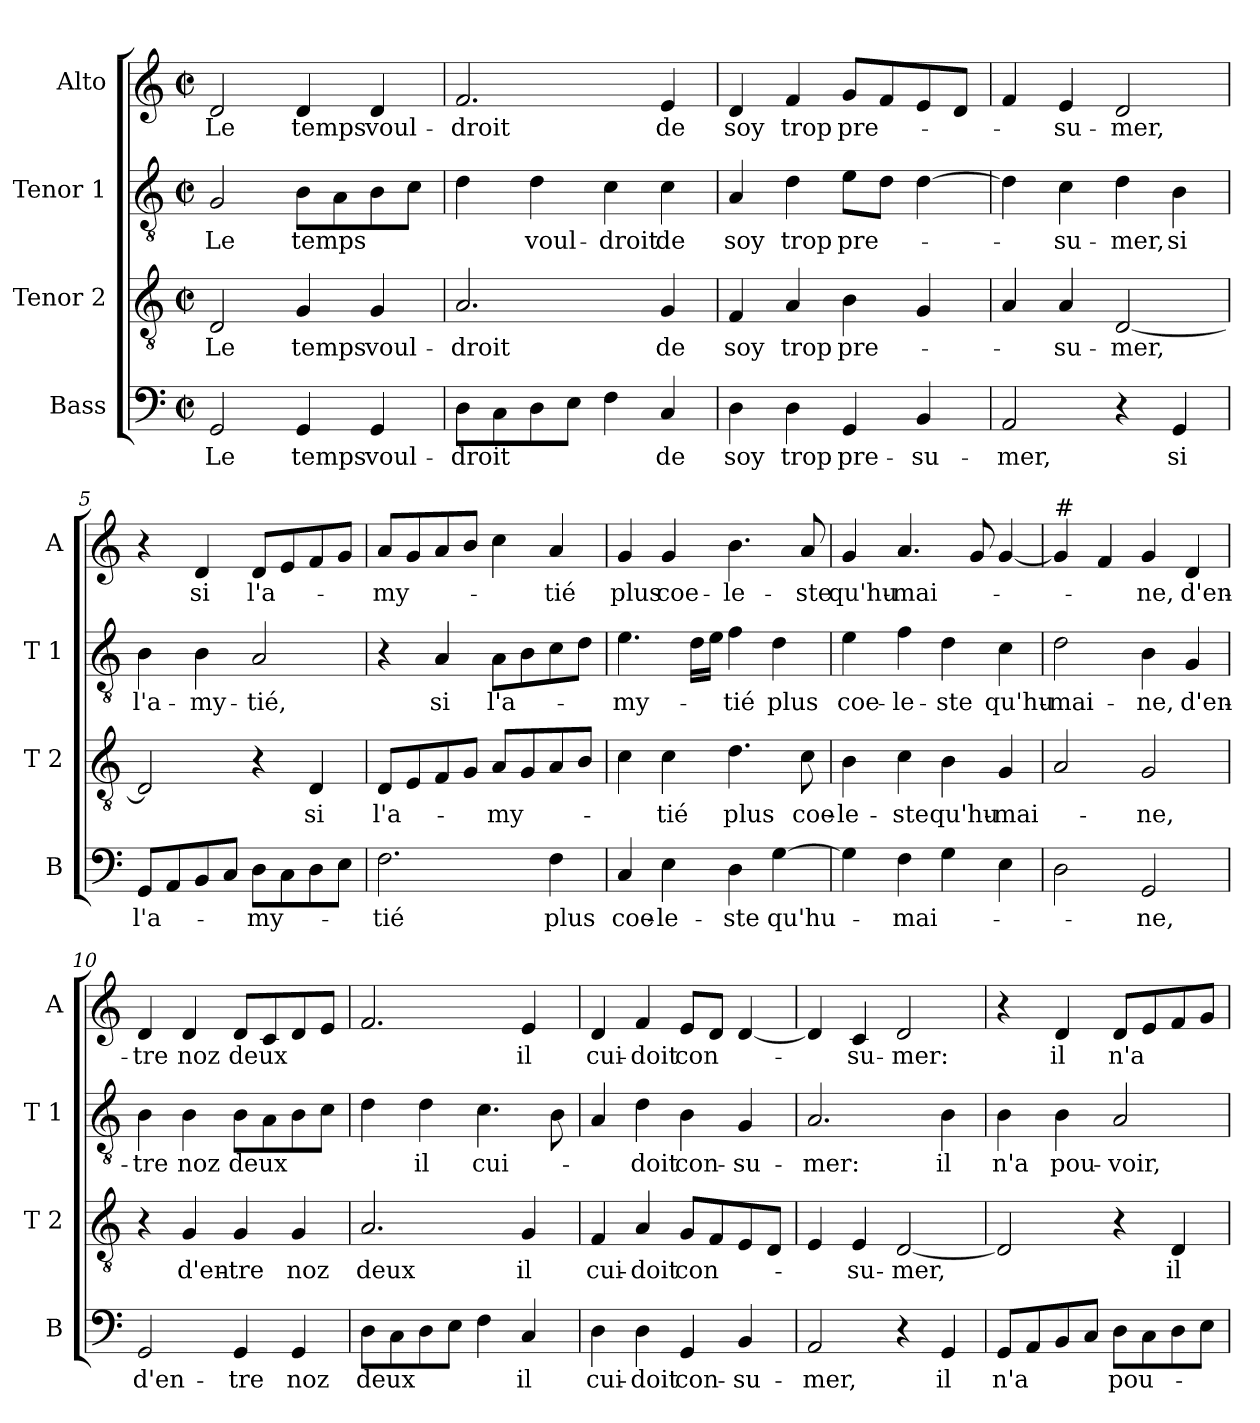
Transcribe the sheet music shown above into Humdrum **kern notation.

**kern	**text	**kern	**text	**kern	**text	**kern	**text
*part4	*part4	*part3	*part3	*part2	*part2	*part1	*part1
*staff4	*staff4	*staff3	*staff3	*staff2	*staff2	*staff1	*staff1
*I"Bass	*	*I"Tenor 2	*	*I"Tenor 1	*	*I"Alto	*
*I'B	*	*I'T 2	*	*I'T 1	*	*I'A	*
*clefF4	*	*clefGv2	*	*clefGv2	*	*clefG2	*
*k[]	*	*k[]	*	*k[]	*	*k[]	*
*C:	*	*C:	*	*C:	*	*C:	*
*M2/2	*	*M2/2	*	*M2/2	*	*M2/2	*
*met(c|)	*	*met(c|)	*	*met(c|)	*	*met(c|)	*
=1	=1	=1	=1	=1	=1	=1	=1
!	!LO:LY:b	!	!LO:LY:b	!	!LO:LY:b	!	!LO:LY:b
2GG/	Le	2D/	Le	2G/	Le	2d/	Le
!	!LO:LY:b	!	!LO:LY:b	!	!LO:LY:b	!	!LO:LY:b
4GG/	temps	4G/	temps	8B\L	temps	4d/	temps
.	.	.	.	8A\	.	.	.
!	!LO:LY:b	!	!LO:LY:b	!	!	!	!LO:LY:b
4GG/	voul-	4G/	voul-	8B\	.	4d/	voul-
.	.	.	.	8c\J	.	.	.
=2	=2	=2	=2	=2	=2	=2	=2
!	!LO:LY:b	!	!LO:LY:b	!	!	!	!LO:LY:b
8D\L	-droit	2.A/	-droit	4d\	.	2.f/	-droit
8C\	.	.	.	.	.	.	.
!	!	!	!	!	!LO:LY:b	!	!
8D\	.	.	.	4d\	voul-	.	.
8E\J	.	.	.	.	.	.	.
!	!	!	!	!	!LO:LY:b	!	!
4F\	.	.	.	4c\	-droit	.	.
!	!LO:LY:b	!	!LO:LY:b	!	!LO:LY:b	!	!LO:LY:b
4C/	de	4G/	de	4c\	de	4e/	de
=3	=3	=3	=3	=3	=3	=3	=3
!	!LO:LY:b	!	!LO:LY:b	!	!LO:LY:b	!	!LO:LY:b
4D\	soy	4F/	soy	4A/	soy	4d/	soy
!	!LO:LY:b	!	!LO:LY:b	!	!LO:LY:b	!	!LO:LY:b
4D\	trop	4A/	trop	4d\	trop	4f/	trop
!	!LO:LY:b	!	!LO:LY:b	!	!LO:LY:b	!	!LO:LY:b
4GG/	pre-	4B\	pre-	8e\L	pre-	8g/L	pre-
.	.	.	.	8d\J	.	8f/	.
!	!LO:LY:b	!	!	!	!	!	!
4BB/	-su-	4G/	.	[4d\	.	8e/	.
.	.	.	.	.	.	8d/J	.
=4	=4	=4	=4	=4	=4	=4	=4
!	!LO:LY:b	!	!	!	!	!	!
2AA/	-mer,	4A/	.	4d\]	.	4f/	.
!	!	!	!LO:LY:b	!	!LO:LY:b	!	!LO:LY:b
.	.	4A/	-su-	4c\	-su-	4e/	-su-
!	!	!	!LO:LY:b	!	!LO:LY:b	!	!LO:LY:b
4r	.	[2D/	-mer,	4d\	-mer,	2d/	-mer,
!	!LO:LY:b	!	!	!	!LO:LY:b	!	!
4GG/	si	.	.	4B\	si	.	.
=5	=5	=5	=5	=5	=5	=5	=5
!	!LO:LY:b	!	!	!	!LO:LY:b	!	!
8GG/L	l'a-	2D/]	.	4B\	l'a-	4r	.
8AA/	.	.	.	.	.	.	.
!	!	!	!	!	!LO:LY:b	!	!LO:LY:b
8BB/	.	.	.	4B\	-my-	4d/	si
8C/J	.	.	.	.	.	.	.
!	!LO:LY:b	!	!	!	!LO:LY:b	!	!LO:LY:b
8D\L	-my-	4r	.	2A/	-tié,	8d/L	l'a-
8C\	.	.	.	.	.	8e/	.
!	!	!	!LO:LY:b	!	!	!	!
8D\	.	4D/	si	.	.	8f/	.
8E\J	.	.	.	.	.	8g/J	.
!!LO:LB:g=z
=6	=6	=6	=6	=6	=6	=6	=6
!	!LO:LY:b	!	!LO:LY:b	!	!	!	!LO:LY:b
2.F\	-tié	8D/L	l'a-	4r	.	8a/L	-my-
.	.	8E/	.	.	.	8g/	.
!	!	!	!	!	!LO:LY:b	!	!
.	.	8F/	.	4A/	si	8a/	.
.	.	8G/J	.	.	.	8b/J	.
!	!	!	!LO:LY:b	!	!LO:LY:b	!	!
.	.	8A/L	-my-	8A\L	l'a-	4cc\	.
.	.	8G/	.	8B\	.	.	.
!	!LO:LY:b	!	!	!	!	!	!LO:LY:b
4F\	plus	8A/	.	8c\	.	4a/	-tié
.	.	8B/J	.	8d\J	.	.	.
=7	=7	=7	=7	=7	=7	=7	=7
!	!LO:LY:b	!	!	!	!LO:LY:b	!	!LO:LY:b
4C/	coe-	4c\	.	4.e\	-my-	4g/	plus
!	!LO:LY:b	!	!LO:LY:b	!	!	!	!LO:LY:b
4E\	-le-	4c\	-tié	.	.	4g/	coe-
.	.	.	.	16d\LL	.	.	.
.	.	.	.	16e\JJ	.	.	.
!	!LO:LY:b	!	!LO:LY:b	!	!LO:LY:b	!	!LO:LY:b
4D\	-ste	4.d\	plus	4f\	-tié	4.b\	-le-
!	!LO:LY:b	!	!	!	!LO:LY:b	!	!
[4G\	qu'hu-	.	.	4d\	plus	.	.
!	!	!	!LO:LY:b	!	!	!	!LO:LY:b
.	.	8c\	coe-	.	.	8a/	-ste
=8	=8	=8	=8	=8	=8	=8	=8
!	!	!	!LO:LY:b	!	!LO:LY:b	!	!LO:LY:b
4G\]	.	4B\	-le-	4e\	coe-	4g/	qu'hu-
!	!LO:LY:b	!	!LO:LY:b	!	!LO:LY:b	!	!LO:LY:b
4F\	-mai-	4c\	-ste	4f\	-le-	4.a/	-mai-
!	!	!	!LO:LY:b	!	!LO:LY:b	!	!
4G\	.	4B\	qu'hu-	4d\	-ste	.	.
.	.	.	.	.	.	8g/	.
!	!	!	!LO:LY:b	!	!LO:LY:b	!	!
4E\	.	4G/	-mai-	4c\	qu'hu-	[4g/	.
=9	=9	=9	=9	=9	=9	=9	=9
!	!	!	!	!	!	!LO:TX:a:t=#	!
!	!	!	!	!	!LO:LY:b	!	!
2D\	.	2A/	.	2d\	-mai-	4g/]	.
.	.	.	.	.	.	4f/	.
!	!LO:LY:b	!	!LO:LY:b	!	!LO:LY:b	!	!LO:LY:b
2GG/	-ne,	2G/	-ne,	4B\	-ne,	4g/	-ne,
!	!	!	!	!	!LO:LY:b	!	!LO:LY:b
.	.	.	.	4G/	d'en-	4d/	d'en-
=10	=10	=10	=10	=10	=10	=10	=10
!	!LO:LY:b	!	!	!	!LO:LY:b	!	!LO:LY:b
2GG/	d'en-	4r	.	4B\	-tre	4d/	-tre
!	!	!	!LO:LY:b	!	!LO:LY:b	!	!LO:LY:b
.	.	4G/	d'en-	4B\	noz	4d/	noz
!	!LO:LY:b	!	!LO:LY:b	!	!LO:LY:b	!	!LO:LY:b
4GG/	-tre	4G/	-tre	8B\L	deux	8d/L	deux
.	.	.	.	8A\	.	8c/	.
!	!LO:LY:b	!	!LO:LY:b	!	!	!	!
4GG/	noz	4G/	noz	8B\	.	8d/	.
.	.	.	.	8c\J	.	8e/J	.
!!LO:PB:g=z
=11	=11	=11	=11	=11	=11	=11	=11
!	!LO:LY:b	!	!LO:LY:b	!	!	!	!
8D\L	deux	2.A/	deux	4d\	.	2.f/	.
8C\	.	.	.	.	.	.	.
!	!	!	!	!	!LO:LY:b	!	!
8D\	.	.	.	4d\	il	.	.
8E\J	.	.	.	.	.	.	.
!	!	!	!	!	!LO:LY:b	!	!
4F\	.	.	.	4.c\	cui-	.	.
!	!LO:LY:b	!	!LO:LY:b	!	!	!	!LO:LY:b
4C/	il	4G/	il	.	.	4e/	il
.	.	.	.	8B\	.	.	.
=12	=12	=12	=12	=12	=12	=12	=12
!	!LO:LY:b	!	!LO:LY:b	!	!	!	!LO:LY:b
4D\	cui-	4F/	cui-	4A/	.	4d/	cui-
!	!LO:LY:b	!	!LO:LY:b	!	!LO:LY:b	!	!LO:LY:b
4D\	-doit	4A/	-doit	4d\	-doit	4f/	-doit
!	!LO:LY:b	!	!LO:LY:b	!	!LO:LY:b	!	!LO:LY:b
4GG/	con-	8G/L	con-	4B\	con-	8e/L	con-
.	.	8F/	.	.	.	8d/J	.
!	!LO:LY:b	!	!	!	!LO:LY:b	!	!
4BB/	-su-	8E/	.	4G/	-su-	[4d/	.
.	.	8D/J	.	.	.	.	.
=13	=13	=13	=13	=13	=13	=13	=13
!	!LO:LY:b	!	!	!	!LO:LY:b	!	!
2AA/	-mer,	4E/	.	2.A/	-mer:	4d/]	.
!	!	!	!LO:LY:b	!	!	!	!LO:LY:b
.	.	4E/	-su-	.	.	4c/	-su-
!	!	!	!LO:LY:b	!	!	!	!LO:LY:b
4r	.	[2D/	-mer,	.	.	2d/	-mer:
!	!LO:LY:b	!	!	!	!LO:LY:b	!	!
4GG/	il	.	.	4B\	il	.	.
=14	=14	=14	=14	=14	=14	=14	=14
!	!LO:LY:b	!	!	!	!LO:LY:b	!	!
8GG/L	n'a	2D/]	.	4B\	n'a	4r	.
8AA/	.	.	.	.	.	.	.
!	!	!	!	!	!LO:LY:b	!	!LO:LY:b
8BB/	.	.	.	4B\	pou-	4d/	il
8C/J	.	.	.	.	.	.	.
!	!LO:LY:b	!	!	!	!LO:LY:b	!	!LO:LY:b
8D\L	pou-	4r	.	2A/	-voir,	8d/L	n'a
8C\	.	.	.	.	.	8e/	.
!	!	!	!LO:LY:b	!	!	!	!
8D\	.	4D/	il	.	.	8f/	.
8E\J	.	.	.	.	.	8g/J	.
=	=	=	=	=	=	=	=
*-	*-	*-	*-	*-	*-	*-	*-
